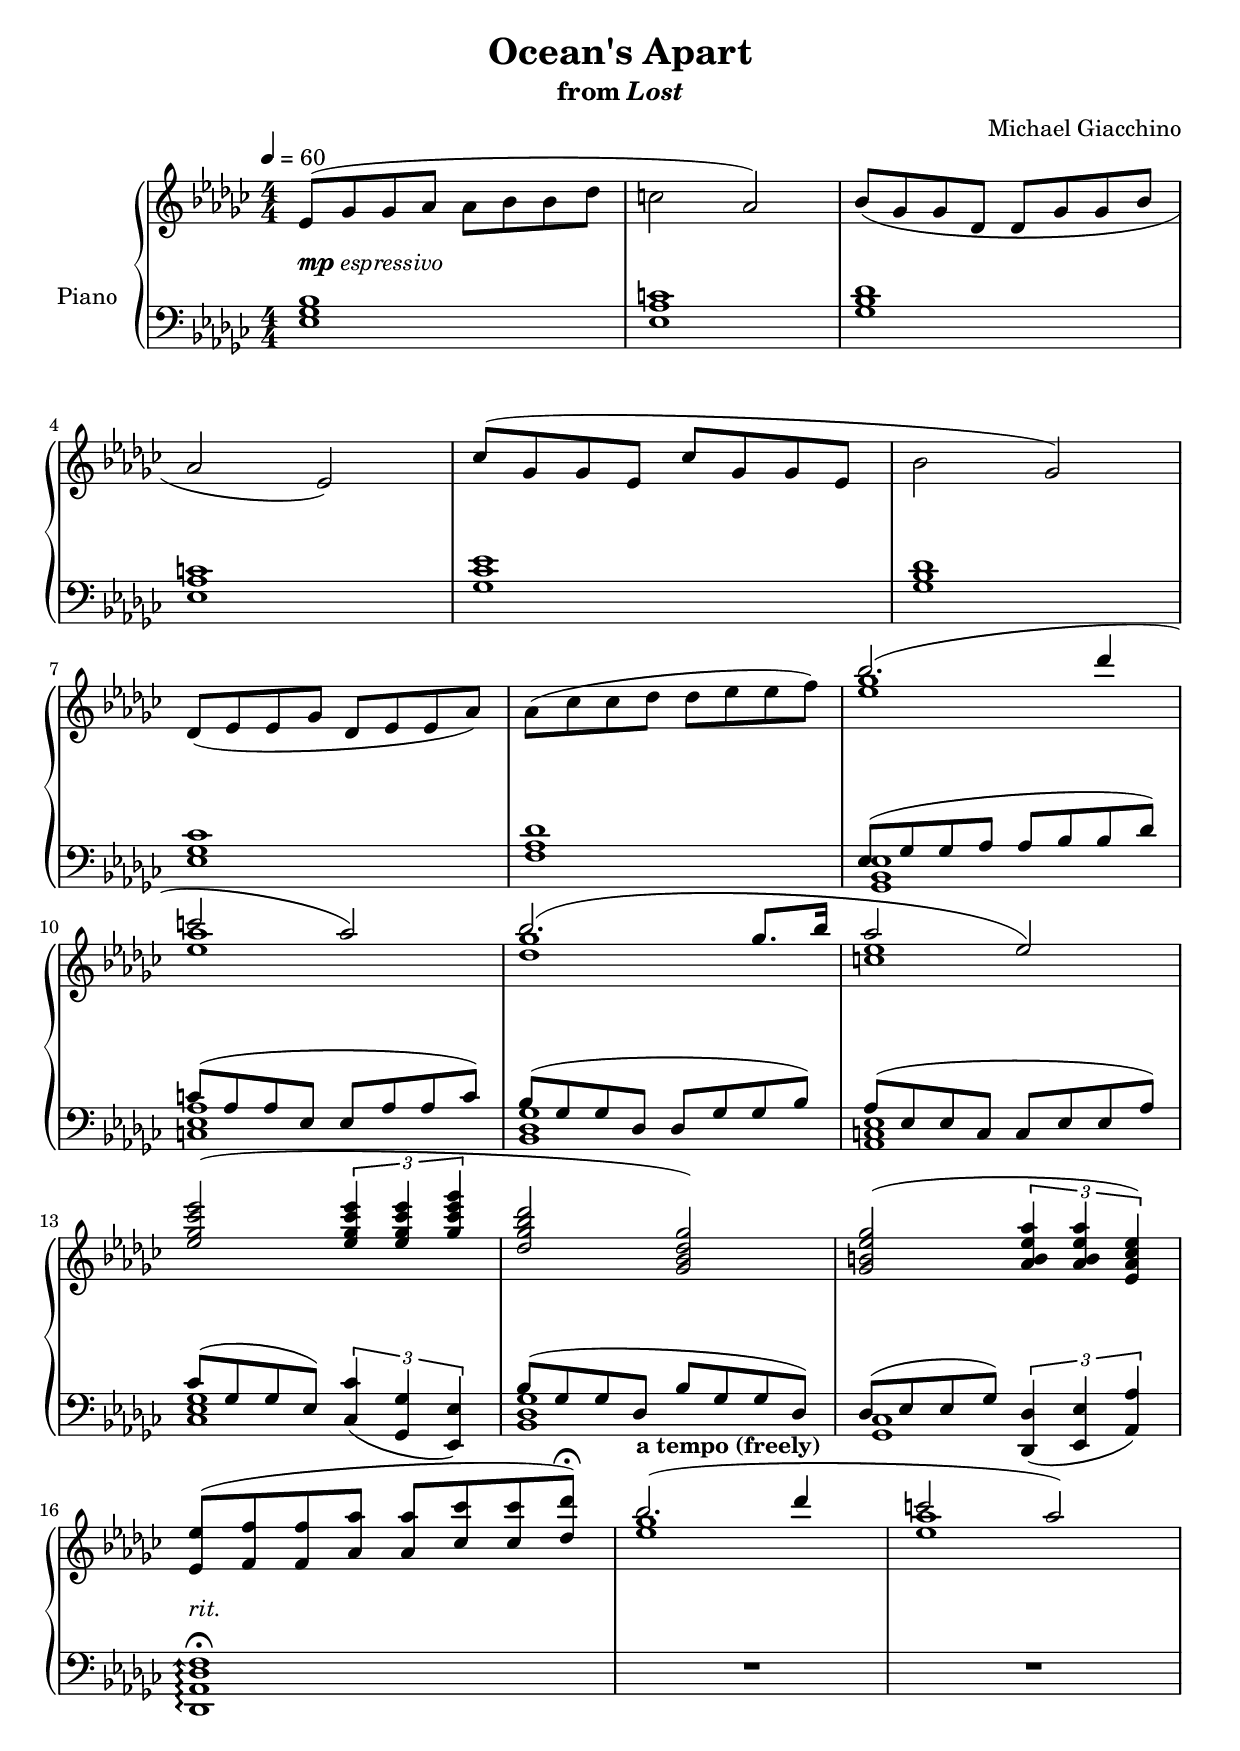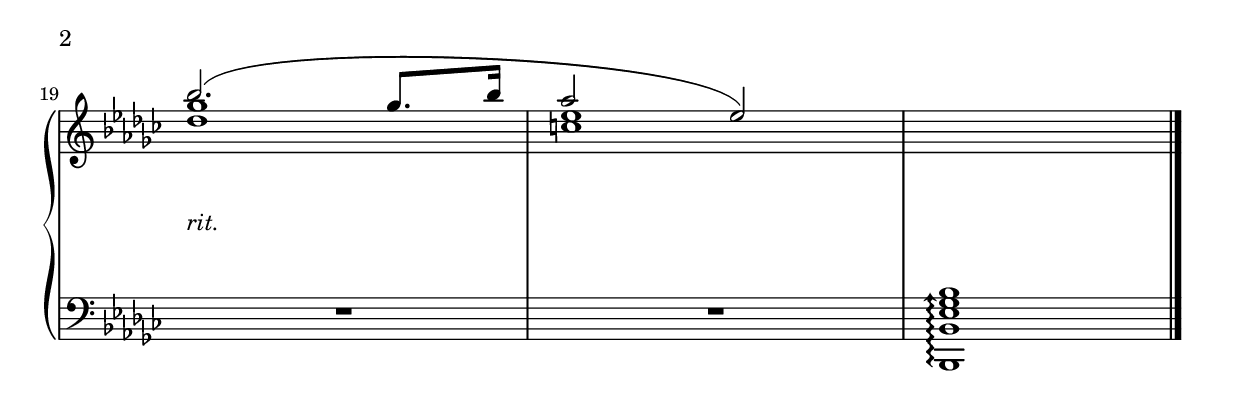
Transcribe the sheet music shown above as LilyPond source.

\version "2.12.2"

\header {
  title = "Ocean's Apart"
  subtitle = \markup { "from" \italic "Lost" }
  composer = "Michael Giacchino"
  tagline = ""
}

global = {
  \tempo 4 = 60
  \key es \minor
  \time 4/4
  \numericTimeSignature
  s1*21
  \bar "|."
}

upper = \relative c' {
  \clef treble
  es8( ges ges as as bes bes des
  c2 as)
  bes8( ges ges des des ges ges bes
  \break

  as2 es)
  ces'8( ges ges es ces' ges ges es
  bes'2 ges)
  \break
  des8( es es ges des es es as)
  as( ces ces des des es es f)

  <<
    {
      bes2.( des4
      \break

      c2 as)
      bes2.( ges8. bes16
      as2 es)
      \break

      <es ges ces es>2( \times 2/3 { <es ges ces es>4 <es ges ces es> <ges ces es ges> }
      <des ges bes des>2 <ges, bes des ges>)
      <ges b es ges>2( \times 2/3 { <as b es as>4 <as b es as> <es as ces es>) }
      \break

      <es' es,>8( <f f,> <f f,> <as as,>
      <as as,>8 <ces ces,> <ces ces,> <des des,>\fermata)
      bes2.^\markup { \bold "a tempo (freely)" }( des4
      c2 as)

      \break
      bes2.( ges8. bes16
      as2 es)
    }
  \\
    {
      <ges es>1
      <as es>
      <ges des>
      <es c>

      s1*4
      <es ges>1
      <es as>
      <ges des>
      <c, es>
    }
  >>
}

lower = \relative c {
  \clef bass
  <es ges bes>1
  <es as c>
  <ges bes des>
  <es as c>

  <ges ces es>
  <ges bes des>
  <es ges ces>
  <f as des>

  <<
    {
      es8( ges ges as as bes bes des)
      c( as as es es as as c)
      bes( ges ges des des ges ges bes)
      as( es es c c es es as)
      ces( ges ges es)
      \times 2/3 { <ces ces'>4_( <ges ges'> <es es'>) }
      bes''8( ges ges des bes' ges ges des)
      des8( es es ges) \times 2/3 { <des, des'>4_( <es es'> <as as'>) }
    }
  \\
    {
      <ges bes es>1
      <c es as>
      <ges' des bes>
      <es c as>
      <ces es ges>
      <ges' des bes>
      <ges, ces>
    }
  >>

  \arpeggioArrowUp
  <f' des as des,>1\arpeggio\fermata
  R1*4
  <bes ges es bes bes,>1\arpeggio
}

dynamics = {
  s1*6-\markup{ \dynamic "mp" "espressivo" }
  s1\<
  s8 s8*2 s8\! s8\mf s8\> s32*7 s32\!
  s1*3\mp
  s32*31\< s32\!
  s1*3\f
  s32-"rit." s32 s32*2\> s32*24 s32*4\!
  s1*2\p
  s1-"rit."
}

pedal = {
}

chordnames = \chordmode {
}

\include "../../template_piano_solo.ly"
